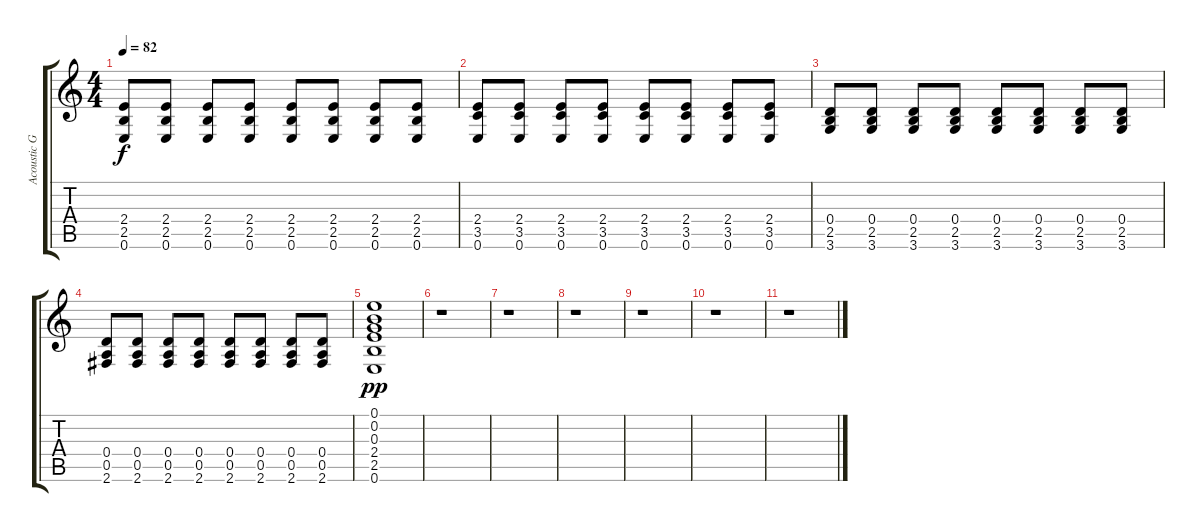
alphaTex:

\track ("Acoustic Guitar" "Acoustic G") {instrument acousticguitarsteel}
\staff {score tabs}
\tuning (E4 B3 G3 D3 A2 E2) {hide}
\ts (4 4)
\tempo 82
\clef g2
\ks c
(2.4 2.5 0.6).8{dy f} (2.4 2.5 0.6).8 (2.4 2.5 0.6).8 (2.4 2.5 0.6).8 (2.4 2.5 0.6).8 (2.4 2.5 0.6).8 (2.4 2.5 0.6).8 (2.4 2.5 0.6).8 |
(2.4 3.5 0.6).8 (2.4 3.5 0.6).8 (2.4 3.5 0.6).8 (2.4 3.5 0.6).8 (2.4 3.5 0.6).8 (2.4 3.5 0.6).8 (2.4 3.5 0.6).8 (2.4 3.5 0.6).8 |
(0.4 2.5 3.6).8 (0.4 2.5 3.6).8 (0.4 2.5 3.6).8 (0.4 2.5 3.6).8 (0.4 2.5 3.6).8 (0.4 2.5 3.6).8 (0.4 2.5 3.6).8 (0.4 2.5 3.6).8 |
(0.4 0.5 2.6).8 (0.4 0.5 2.6).8 (0.4 0.5 2.6).8 (0.4 0.5 2.6).8 (0.4 0.5 2.6).8 (0.4 0.5 2.6).8 (0.4 0.5 2.6).8 (0.4 0.5 2.6).8 |
(0.1 0.2 0.3 2.4 2.5 0.6).1{dy pp} |
r.1 |
r.1 |
r.1 |
r.1 |
r.1 |
r.1
